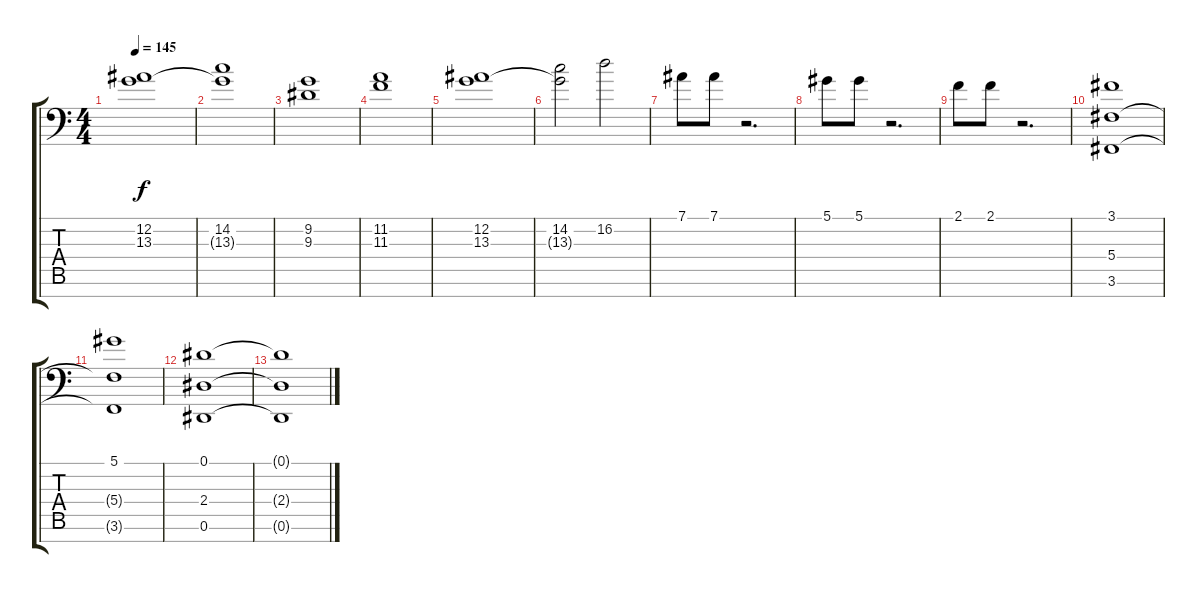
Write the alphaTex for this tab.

\track "" {instrument stringensemble1}
\staff {score tabs}
\tuning (Eb4 Bb3 Gb3 Db3 Ab2 Eb2 Bb1) {hide}
\ts (4 4)
\tempo 145
\clef f4
\ks c
(12.2 13.3).1{dy f} |
(14.2 13.3{t}).1 |
(9.2 9.3).1 |
(11.2 11.3).1 |
(12.2 13.3).1 |
(14.2 13.3{t}).2 16.2.2 |
7.1.8 7.1.8 r.2{d} |
5.1.8 5.1.8 r.2{d} |
2.1.8 2.1.8 r.2{d} |
(3.1 5.4 3.6).1 |
(5.1 5.4{t} 3.6{t}).1 |
(0.1 2.4 0.6).1{volume 2} |
(0.1{t} 2.4{t} 0.6{t}).1
